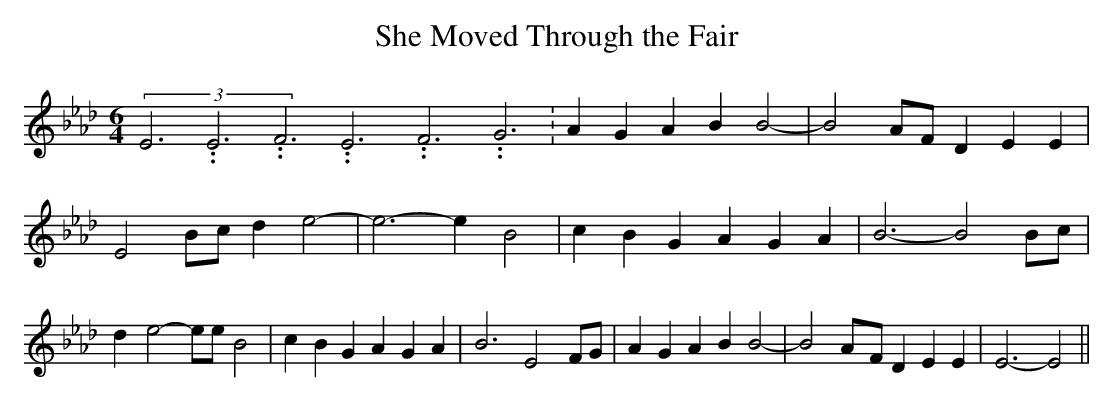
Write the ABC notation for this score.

X:1
T:She Moved Through the Fair
M:6/4
L:1/4
K:Ab
(3E3.99999962500005/11.9999985000002E3.99999962500005/11.9999985000002F3.99999962500005/11.9999985000002E3.99999962500005/11.9999985000002F3.99999962500005/11.9999985000002G3.99999962500005/11.9999985000002|\
 A G A B B2-| B2A/2-F/2 D E E| E2 B/2c/2 d e2-| e3- e B2| c B G A G A|\
 B3- B2 B/2c/2| d- e2- e/2e/2 B2| c B G A G A| B3 E2- F/2G/2| A G A B B2-|\
 B2A/2-F/2 D E E| E3- E2||
